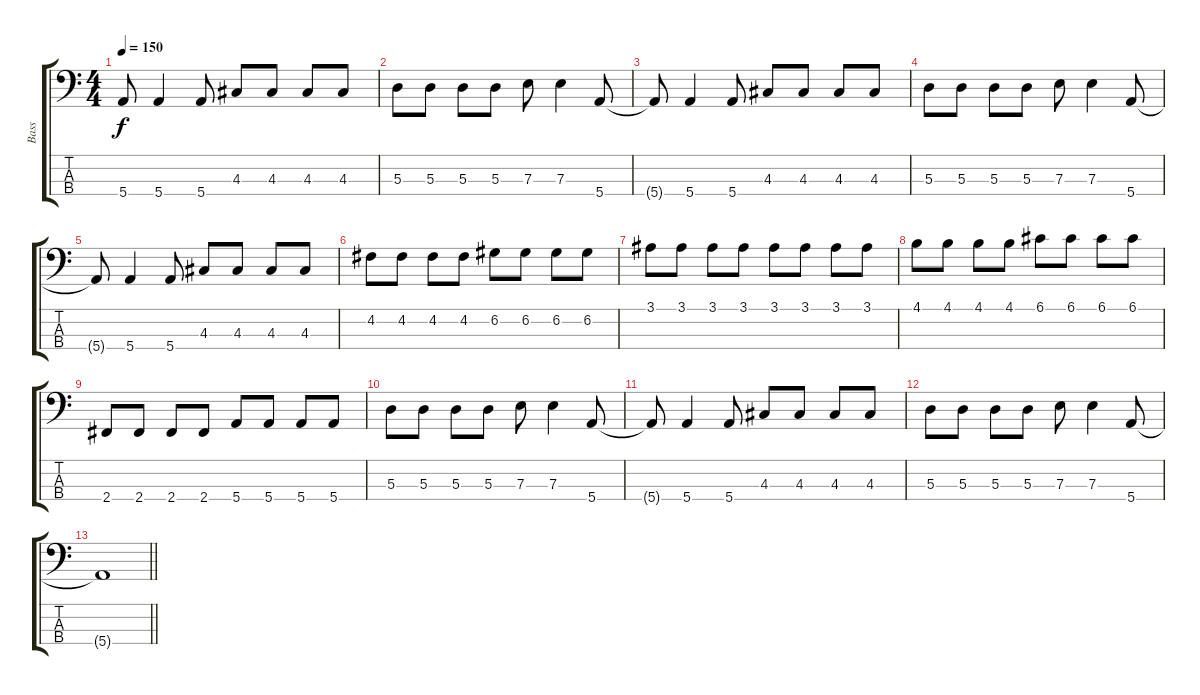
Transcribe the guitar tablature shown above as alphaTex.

\track ("Bass" "Bass") {instrument electricbassfinger}
\staff {score tabs}
\tuning (G2 D2 A1 E1) {hide}
\ts (4 4)
\tempo 150
\clef f4
\ks c
5.4{t}.8{dy f} 5.4.4 5.4.8 4.3.8 4.3.8 4.3.8 4.3.8 |
5.3.8 5.3.8 5.3.8 5.3.8 7.3.8 7.3.4 5.4.8 |
5.4{t}.8 5.4.4 5.4.8 4.3.8 4.3.8 4.3.8 4.3.8 |
5.3.8 5.3.8 5.3.8 5.3.8 7.3.8 7.3.4 5.4.8 |
5.4{t}.8 5.4.4 5.4.8 4.3.8 4.3.8 4.3.8 4.3.8 |
4.2.8 4.2.8 4.2.8 4.2.8 6.2.8 6.2.8 6.2.8 6.2.8 |
3.1.8 3.1.8 3.1.8 3.1.8 3.1.8 3.1.8 3.1.8 3.1.8 |
4.1.8 4.1.8 4.1.8 4.1.8 6.1.8 6.1.8 6.1.8 6.1.8 |
2.4.8 2.4.8 2.4.8 2.4.8 5.4.8 5.4.8 5.4.8 5.4.8 |
5.3.8 5.3.8 5.3.8 5.3.8 7.3.8 7.3.4 5.4.8 |
5.4{t}.8 5.4.4 5.4.8 4.3.8 4.3.8 4.3.8 4.3.8 |
5.3.8 5.3.8 5.3.8 5.3.8 7.3.8 7.3.4 5.4.8 |
\barLineRight lightlight
5.4{t}.1
